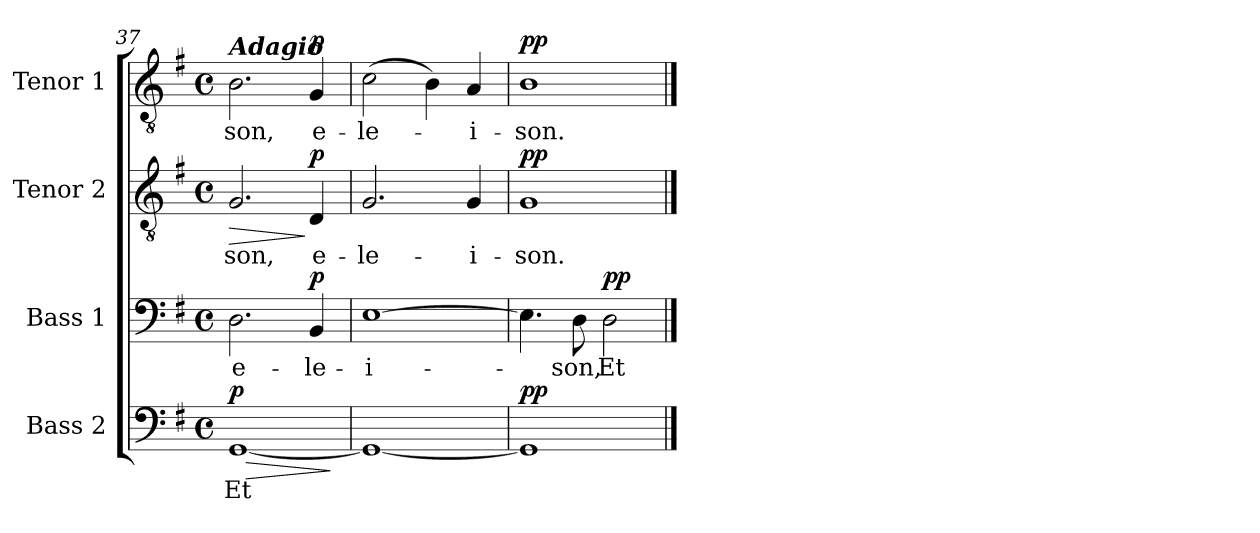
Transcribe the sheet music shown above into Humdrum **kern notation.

**kern	**text	**dynam	**kern	**text	**dynam	**kern	**text	**dynam	**kern	**text	**dynam
*part4	*part4	*part4	*part3	*part3	*part3	*part2	*part2	*part2	*part1	*part1	*part1
*staff4	*staff4	*staff4	*staff3	*staff3	*staff3	*staff2	*staff2	*staff2	*staff1	*staff1	*staff1
*I"Bass 2	*	*	*I"Bass 1	*	*	*I"Tenor 2	*	*	*I"Tenor 1	*	*
*I'B. 2	*	*	*I'B. 1	*	*	*I'T. 2	*	*	*I'T. 1	*	*
*clefF4	*	*	*clefF4	*	*	*clefGv2	*	*	*clefGv2	*	*
*k[f#]	*	*	*k[f#]	*	*	*k[f#]	*	*	*k[f#]	*	*
*G:	*	*	*G:	*	*	*G:	*	*	*G:	*	*
*M4/4	*	*	*M4/4	*	*	*M4/4	*	*	*M4/4	*	*
*met(c)	*	*	*met(c)	*	*	*met(c)	*	*	*met(c)	*	*
=37	=37	=37	=37	=37	=37	=37	=37	=37	=37	=37	=37
!	!	!	!	!	!	!	!	!	!LO:TX:a:Bi:t=Adagio	!	!
!	!LO:LY:b	!LO:HP:b	!	!LO:LY:b	!	!	!LO:LY:b	!LO:HP:b	!	!LO:LY:b	!
!	!	!LO:DY:n=1:a	!	!	!	!	!	!	!	!	!
[1GG	Et	> p	2.D\	e-	.	2.G/	-son,	>	2.B\	-son,	.
!	!	!	!	!LO:LY:b	!LO:DY:a	!	!LO:LY:b	!LO:DY:n=1:a	!	!LO:LY:b	!LO:DY:a
.	.	.	4BB/	-le-	p	4D/	e-	] p	4G/	e-	p
.	.	]	.	.	.	.	.	.	.	.	.
=38	=38	=38	=38	=38	=38	=38	=38	=38	=38	=38	=38
!	!	!	!	!LO:LY:b	!	!	!LO:LY:b	!	!	!LO:LY:b	!
1GG_	.	.	[1E	-i-	.	2.G/	-le-	.	(>2c\	-le-	.
.	.	.	.	.	.	.	.	.	4B\)	.	.
!	!	!	!	!	!	!	!LO:LY:b	!	!	!LO:LY:b	!
.	.	.	.	.	.	4G/	-i-	.	4A/	-i-	.
=39	=39	=39	=39	=39	=39	=39	=39	=39	=39	=39	=39
!	!	!LO:DY:a	!	!	!	!	!LO:LY:b	!LO:DY:a	!	!LO:LY:b	!LO:DY:a
1GG]	.	pp	4.E\]	.	.	1G	-son.	pp	1B	-son.	pp
!	!	!	!	!LO:LY:b	!	!	!	!	!	!	!
.	.	.	8D\	-son,	.	.	.	.	.	.	.
!	!	!	!	!LO:LY:b	!LO:DY:a	!	!	!	!	!	!
.	.	.	2D\	Et	pp	.	.	.	.	.	.
==	==	==	==	==	==	==	==	==	==	==	==
*-	*-	*-	*-	*-	*-	*-	*-	*-	*-	*-	*-
